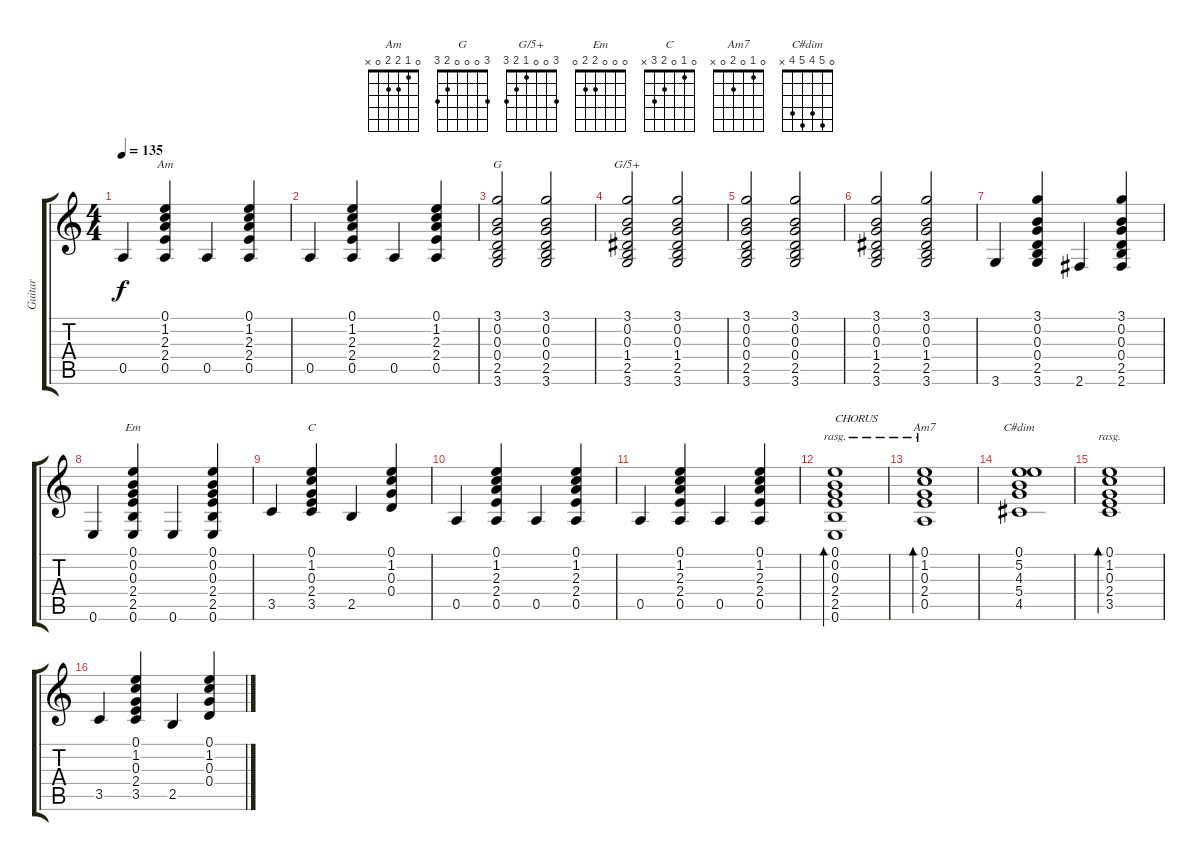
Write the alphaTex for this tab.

\track ("Guitar" "Guitar") {instrument acousticguitarsteel}
\staff {score tabs}
\tuning (E4 B3 G3 D3 A2 E2) {hide}
\chord ("Am" 0 1 2 2 0 x)
\chord ("G" 3 0 0 0 2 3)
\chord ("G/5+" 3 0 0 1 2 3)
\chord ("Em" 0 0 0 2 2 0)
\chord ("C" 0 1 0 2 3 x)
\chord ("Am7" 0 1 0 2 0 x)
\chord ("C#dim" 0 5 4 5 4 x)
\ts (4 4)
\tempo 135
\clef g2
\ks c
0.5.4{dy f} (0.1 1.2 2.3 2.4 0.5).4{ch "Am"} 0.5.4 (0.1 1.2 2.3 2.4 0.5).4 |
0.5.4 (0.1 1.2 2.3 2.4 0.5).4 0.5.4 (0.1 1.2 2.3 2.4 0.5).4 |
(3.1 0.2 0.3 0.4 2.5 3.6).2{ch "G"} (3.1 0.2 0.3 0.4 2.5 3.6).2 |
(3.1 0.2 0.3 1.4 2.5 3.6).2{ch "G/5+"} (3.1 0.2 0.3 1.4 2.5 3.6).2 |
(3.1 0.2 0.3 0.4 2.5 3.6).2 (3.1 0.2 0.3 0.4 2.5 3.6).2 |
(3.1 0.2 0.3 1.4 2.5 3.6).2 (3.1 0.2 0.3 1.4 2.5 3.6).2 |
3.6.4 (3.1 0.2 0.3 0.4 2.5 3.6).4 2.6.4 (3.1 0.2 0.3 0.4 2.5 2.6).4 |
0.6.4 (0.1 0.2 0.3 2.4 2.5 0.6).4{ch "Em"} 0.6.4 (0.1 0.2 0.3 2.4 2.5 0.6).4 |
3.5.4 (0.1 1.2 0.3 2.4 3.5).4{ch "C"} 2.5.4 (0.1 1.2 0.3 0.4).4 |
0.5.4 (0.1 1.2 2.3 2.4 0.5).4 0.5.4 (0.1 1.2 2.3 2.4 0.5).4 |
0.5.4 (0.1 1.2 2.3 2.4 0.5).4 0.5.4 (0.1 1.2 2.3 2.4 0.5).4 |
(0.1 0.2 0.3 2.4 2.5 0.6).1{bd 60 rasg ii txt "CHORUS"} |
(0.1 1.2 0.3 2.4 0.5).1{bd 60 ch "Am7" rasg ii} |
(0.1 5.2 4.3 5.4 4.5).1{ch "C#dim"} |
(0.1 1.2 0.3 2.4 3.5).1{bd 60 rasg ii} |
3.5.4 (0.1 1.2 0.3 2.4 3.5).4 2.5.4 (0.1 1.2 0.3 0.4).4
